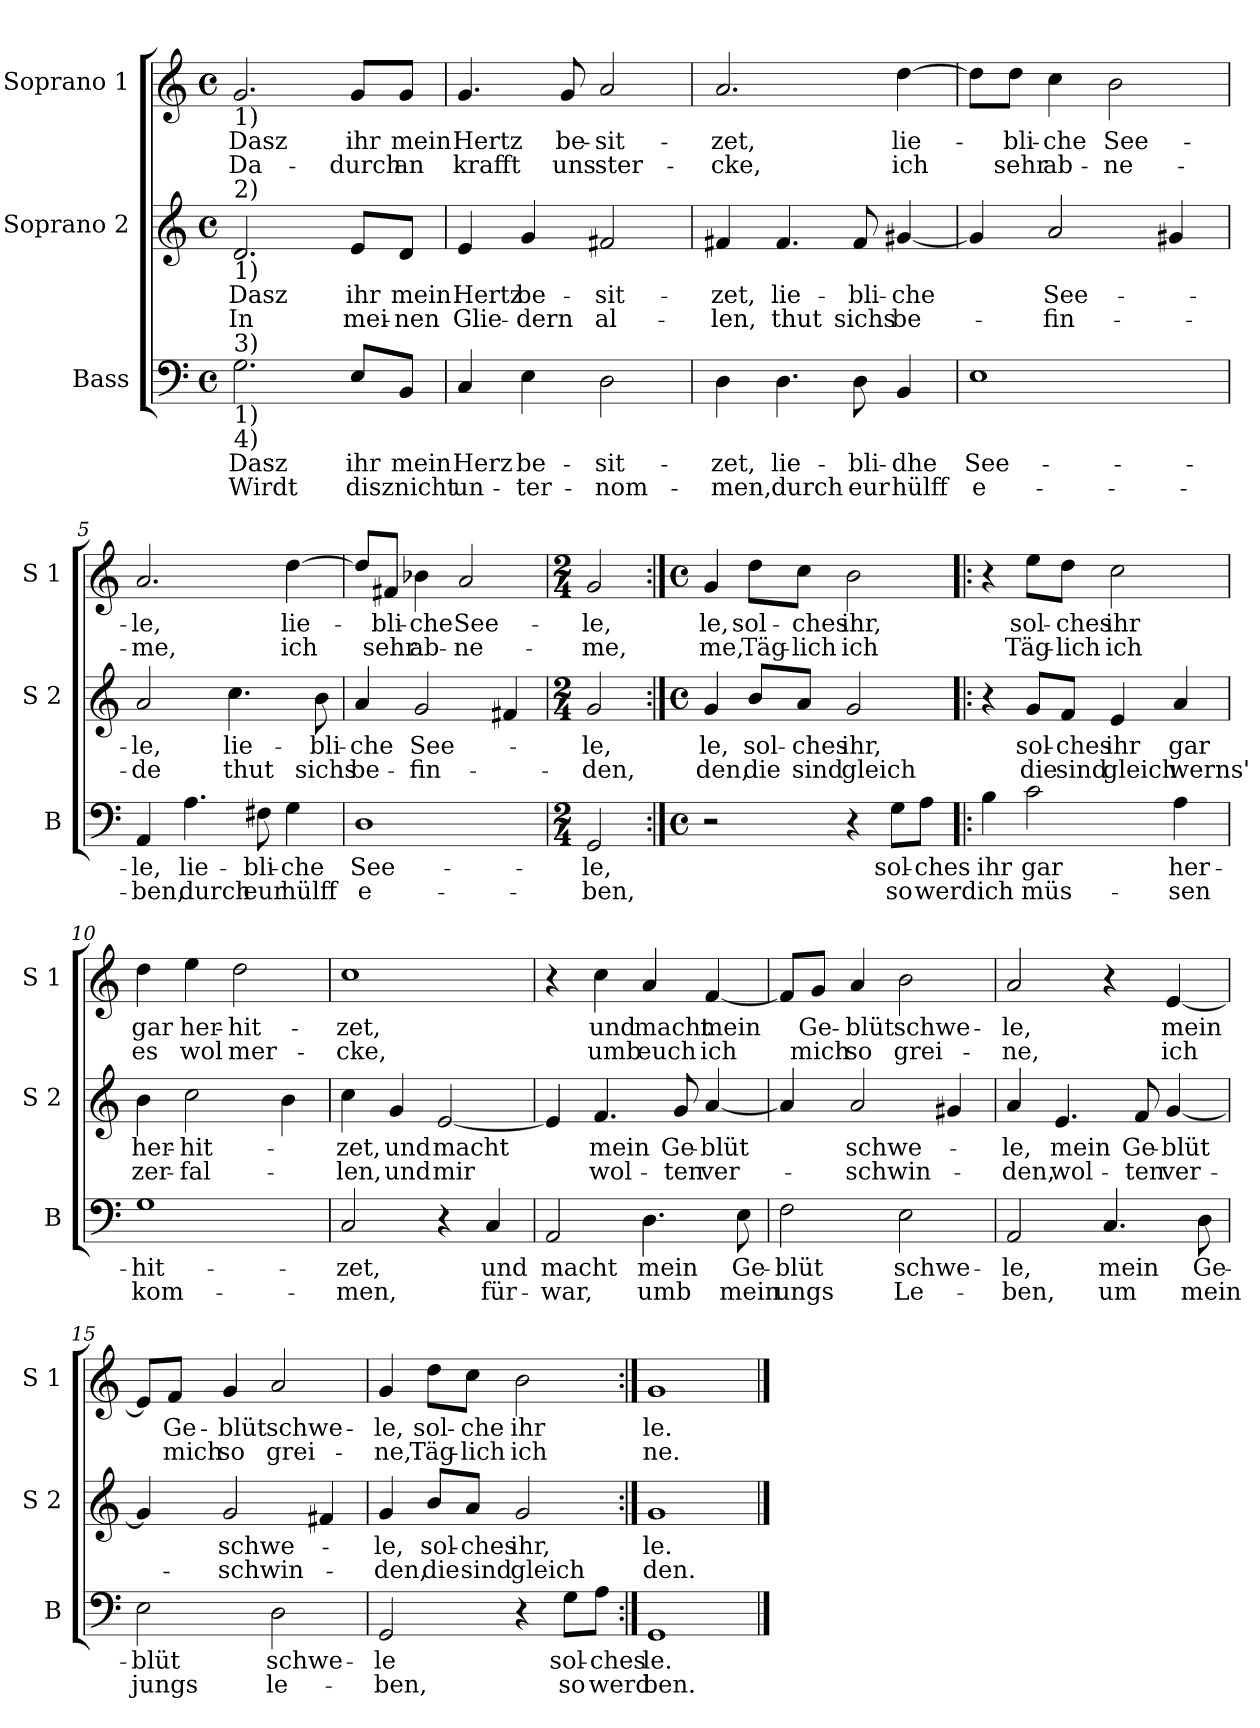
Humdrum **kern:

**kern	**text	**text	**kern	**text	**text	**kern	**text	**text
*part3	*part3	*part3	*part2	*part2	*part2	*part1	*part1	*part1
*staff3	*staff3	*staff3	*staff2	*staff2	*staff2	*staff1	*staff1	*staff1
*I"Bass	*	*	*I"Soprano 2	*	*	*I"Soprano 1	*	*
*I'B	*	*	*I'S 2	*	*	*I'S 1	*	*
*clefF4	*	*	*clefG2	*	*	*clefG2	*	*
*k[]	*	*	*k[]	*	*	*k[]	*	*
*C:	*	*	*C:	*	*	*C:	*	*
*M4/4	*	*	*M4/4	*	*	*M4/4	*	*
*met(c)	*	*	*met(c)	*	*	*met(c)	*	*
=1	=1	=1	=1	=1	=1	=1	=1	=1
!	!	!	!	!	!	!LO:TX:b:t=1)	!	!
!	!	!	!LO:TX:a:t=2)	!	!	!	!	!
!	!	!	!LO:TX:b:t=1)	!	!	!	!	!
!LO:TX:a:t=3)	!	!	!	!	!	!	!	!
!LO:TX:b:t=1)	!	!	!	!	!	!	!	!
!LO:TX:b:t=4)	!	!	!	!	!	!	!	!
!	!LO:LY:b	!LO:LY:b	!	!LO:LY:b	!LO:LY:b	!	!LO:LY:b	!LO:LY:b
2.G\	Dasz	Wirdt	2.d/	Dasz	In	2.g/	Dasz	Da-
!	!LO:LY:b	!LO:LY:b	!	!LO:LY:b	!LO:LY:b	!	!LO:LY:b	!LO:LY:b
8E/L	ihr	disz	8e/L	ihr	mei-	8g/L	ihr	-durch
!	!LO:LY:b	!LO:LY:b	!	!LO:LY:b	!LO:LY:b	!	!LO:LY:b	!LO:LY:b
8BB/J	mein	nicht	8d/J	mein	-nen	8g/J	mein	an
=2	=2	=2	=2	=2	=2	=2	=2	=2
!	!LO:LY:b	!LO:LY:b	!	!LO:LY:b	!LO:LY:b	!	!LO:LY:b	!LO:LY:b
4C/	Herz	un-	4e/	Hertz	Glie-	4.g/	Hertz	krafft
!	!LO:LY:b	!LO:LY:b	!	!LO:LY:b	!LO:LY:b	!	!	!
4E\	be-	-ter-	4g/	be-	-dern	.	.	.
!	!	!	!	!	!	!	!LO:LY:b	!LO:LY:b
.	.	.	.	.	.	8g/	be-	uns
!	!LO:LY:b	!LO:LY:b	!	!LO:LY:b	!LO:LY:b	!	!LO:LY:b	!LO:LY:b
2D\	-sit-	-nom-	2f#X/	-sit-	al-	2a/	-sit-	ster-
=3	=3	=3	=3	=3	=3	=3	=3	=3
!	!LO:LY:b	!LO:LY:b	!	!LO:LY:b	!LO:LY:b	!	!LO:LY:b	!LO:LY:b
4D\	-zet,	-men,	4f#X/	-zet,	-len,	2.a/	-zet,	-cke,
!	!LO:LY:b	!LO:LY:b	!	!LO:LY:b	!LO:LY:b	!	!	!
4.D\	lie-	durch	4.f#/	lie-	thut	.	.	.
!	!LO:LY:b	!LO:LY:b	!	!LO:LY:b	!LO:LY:b	!	!	!
8D\	-bli-	eur	8f#/	-bli-	sichs	.	.	.
!	!LO:LY:b	!LO:LY:b	!	!LO:LY:b	!LO:LY:b	!	!LO:LY:b	!LO:LY:b
4BB/	-dhe	hülff	[4g#X/	-che	be-	[4dd\	lie-	ich
=4	=4	=4	=4	=4	=4	=4	=4	=4
!	!LO:LY:b	!LO:LY:b	!	!	!	!	!	!
1E	See-	e-	4g#/]	.	.	8dd\L]	.	.
!	!	!	!	!	!	!	!LO:LY:b	!LO:LY:b
.	.	.	.	.	.	8dd\J	-bli-	sehr
!	!	!	!	!LO:LY:b	!LO:LY:b	!	!LO:LY:b	!LO:LY:b
.	.	.	2a/	See-	-fin-	4cc\	-che	ab-
!	!	!	!	!	!	!	!LO:LY:b	!LO:LY:b
.	.	.	.	.	.	2b\	See-	-ne-
.	.	.	4g#X/	.	.	.	.	.
!!LO:LB:g=z
=5	=5	=5	=5	=5	=5	=5	=5	=5
!	!LO:LY:b	!LO:LY:b	!	!LO:LY:b	!LO:LY:b	!	!LO:LY:b	!LO:LY:b
4AA/	-le,	-ben,	2a/	-le,	-de	2.a/	-le,	-me,
!	!LO:LY:b	!LO:LY:b	!	!	!	!	!	!
4.A\	lie-	durch	.	.	.	.	.	.
!	!	!	!	!LO:LY:b	!LO:LY:b	!	!	!
.	.	.	4.cc\	lie-	thut	.	.	.
!	!LO:LY:b	!LO:LY:b	!	!	!	!	!	!
8F#X\	-bli-	eur	.	.	.	.	.	.
!	!LO:LY:b	!LO:LY:b	!	!	!	!	!LO:LY:b	!LO:LY:b
4G\	-che	hülff	.	.	.	[4dd\	lie-	ich
!	!	!	!	!LO:LY:b	!LO:LY:b	!	!	!
.	.	.	8b\	-bli-	sichs	.	.	.
=6	=6	=6	=6	=6	=6	=6	=6	=6
!	!LO:LY:b	!LO:LY:b	!	!LO:LY:b	!LO:LY:b	!	!	!
1D	See-	e-	4a/	-che	be-	8dd/L]	.	.
!	!	!	!	!	!	!	!LO:LY:b	!LO:LY:b
.	.	.	.	.	.	8f#X/J	-bli-	sehr
!	!	!	!	!LO:LY:b	!LO:LY:b	!	!LO:LY:b	!LO:LY:b
.	.	.	2g/	See-	-fin-	4b-X\	-che	ab-
!	!	!	!	!	!	!	!LO:LY:b	!LO:LY:b
.	.	.	.	.	.	2a/	See-	-ne-
.	.	.	4f#X/	.	.	.	.	.
=7	=7	=7	=7	=7	=7	=7	=7	=7
*M2/4	*	*	*M2/4	*	*	*M2/4	*	*
!	!LO:LY:b	!LO:LY:b	!	!LO:LY:b	!LO:LY:b	!	!LO:LY:b	!LO:LY:b
2GG/	-le,	-ben,	2g/	-le,	-den,	2g/	-le,	-me,
=8:|!	=8:|!	=8:|!	=8:|!	=8:|!	=8:|!	=8:|!	=8:|!	=8:|!
*M4/4	*	*	*M4/4	*	*	*M4/4	*	*
*met(c)	*	*	*met(c)	*	*	*met(c)	*	*
!	!	!	!	!LO:LY:b	!LO:LY:b	!	!LO:LY:b	!LO:LY:b
2r	.	.	4g/	le,	den,	4g/	le,	me,
!	!	!	!	!LO:LY:b	!LO:LY:b	!	!LO:LY:b	!LO:LY:b
.	.	.	8b/L	sol-	die	8dd\L	sol-	Täg-
!	!	!	!	!LO:LY:b	!LO:LY:b	!	!LO:LY:b	!LO:LY:b
.	.	.	8a/J	-ches	sind	8cc\J	-ches	-lich
!	!	!	!	!LO:LY:b	!LO:LY:b	!	!LO:LY:b	!LO:LY:b
4r	.	.	2g/	ihr,	gleich	2b\	ihr,	ich
!	!LO:LY:b	!LO:LY:b	!	!	!	!	!	!
8G\L	sol-	so	.	.	.	.	.	.
!	!LO:LY:b	!LO:LY:b	!	!	!	!	!	!
8A\J	-ches	werd	.	.	.	.	.	.
!!LO:PB:g=z
=9!|:	=9!|:	=9!|:	=9!|:	=9!|:	=9!|:	=9!|:	=9!|:	=9!|:
!	!LO:LY:b	!LO:LY:b	!	!	!	!	!	!
4B\	ihr	ich	4r	.	.	4r	.	.
!	!LO:LY:b	!LO:LY:b	!	!LO:LY:b	!LO:LY:b	!	!LO:LY:b	!LO:LY:b
2c\	gar	müs-	8g/L	sol-	die	8ee\L	sol-	Täg-
!	!	!	!	!LO:LY:b	!LO:LY:b	!	!LO:LY:b	!LO:LY:b
.	.	.	8f/J	-ches	sind	8dd\J	-ches	-lich
!	!	!	!	!LO:LY:b	!LO:LY:b	!	!LO:LY:b	!LO:LY:b
.	.	.	4e/	ihr	gleich	2cc\	ihr	ich
!	!LO:LY:b	!LO:LY:b	!	!LO:LY:b	!LO:LY:b	!	!	!
4A\	her-	-sen	4a/	gar	werns'	.	.	.
=10	=10	=10	=10	=10	=10	=10	=10	=10
!	!LO:LY:b	!LO:LY:b	!	!LO:LY:b	!LO:LY:b	!	!LO:LY:b	!LO:LY:b
1G	-hit-	kom-	4b\	her-	zer-	4dd\	gar	es
!	!	!	!	!LO:LY:b	!LO:LY:b	!	!LO:LY:b	!LO:LY:b
.	.	.	2cc\	-hit-	-fal-	4ee\	her-	wol
!	!	!	!	!	!	!	!LO:LY:b	!LO:LY:b
.	.	.	.	.	.	2dd\	-hit-	mer-
.	.	.	4b\	.	.	.	.	.
=11	=11	=11	=11	=11	=11	=11	=11	=11
!	!LO:LY:b	!LO:LY:b	!	!LO:LY:b	!LO:LY:b	!	!LO:LY:b	!LO:LY:b
2C/	-zet,	-men,	4cc\	-zet,	-len,	1cc	-zet,	-cke,
!	!	!	!	!LO:LY:b	!LO:LY:b	!	!	!
.	.	.	4g/	und	und	.	.	.
!	!	!	!	!LO:LY:b	!LO:LY:b	!	!	!
4r	.	.	[2e/	macht	mir	.	.	.
!	!LO:LY:b	!LO:LY:b	!	!	!	!	!	!
4C/	und	für-	.	.	.	.	.	.
=12	=12	=12	=12	=12	=12	=12	=12	=12
!	!LO:LY:b	!LO:LY:b	!	!	!	!	!	!
2AA/	macht	-war,	4e/]	.	.	4r	.	.
!	!	!	!	!LO:LY:b	!LO:LY:b	!	!LO:LY:b	!LO:LY:b
.	.	.	4.f/	mein	wol-	4cc\	und	umb
!	!LO:LY:b	!LO:LY:b	!	!	!	!	!LO:LY:b	!LO:LY:b
4.D\	mein	umb	.	.	.	4a/	macht	euch
!	!	!	!	!LO:LY:b	!LO:LY:b	!	!	!
.	.	.	8g/	Ge-	-ten	.	.	.
!	!	!	!	!LO:LY:b	!LO:LY:b	!	!LO:LY:b	!LO:LY:b
.	.	.	[4a/	-blüt	ver-	[4f/	mein	ich
!	!LO:LY:b	!LO:LY:b	!	!	!	!	!	!
8E\	Ge-	mein	.	.	.	.	.	.
!!LO:LB:g=z
=13	=13	=13	=13	=13	=13	=13	=13	=13
!	!LO:LY:b	!LO:LY:b	!	!	!	!	!	!
2F\	-blüt	ungs	4a/]	.	.	8f/L]	.	.
!	!	!	!	!	!	!	!LO:LY:b	!LO:LY:b
.	.	.	.	.	.	8g/J	Ge-	mich
!	!	!	!	!LO:LY:b	!LO:LY:b	!	!LO:LY:b	!LO:LY:b
.	.	.	2a/	schwe-	-schwin-	4a/	-blüt	so
!	!LO:LY:b	!LO:LY:b	!	!	!	!	!LO:LY:b	!LO:LY:b
2E\	schwe-	Le-	.	.	.	2b\	schwe-	grei-
.	.	.	4g#X/	.	.	.	.	.
=14	=14	=14	=14	=14	=14	=14	=14	=14
!	!LO:LY:b	!LO:LY:b	!	!LO:LY:b	!LO:LY:b	!	!LO:LY:b	!LO:LY:b
2AA/	-le,	-ben,	4a/	-le,	-den,	2a/	-le,	-ne,
!	!	!	!	!LO:LY:b	!LO:LY:b	!	!	!
.	.	.	4.e/	mein	wol-	.	.	.
!	!LO:LY:b	!LO:LY:b	!	!	!	!	!	!
4.C/	mein	um	.	.	.	4r	.	.
!	!	!	!	!LO:LY:b	!LO:LY:b	!	!	!
.	.	.	8f/	Ge-	-ten	.	.	.
!	!	!	!	!LO:LY:b	!LO:LY:b	!	!LO:LY:b	!LO:LY:b
.	.	.	[4g/	-blüt	ver-	[4e/	mein	ich
!	!LO:LY:b	!LO:LY:b	!	!	!	!	!	!
8D\	Ge-	mein	.	.	.	.	.	.
=15	=15	=15	=15	=15	=15	=15	=15	=15
!	!LO:LY:b	!LO:LY:b	!	!	!	!	!	!
2E\	-blüt	jungs	4g/]	.	.	8e/L]	.	.
!	!	!	!	!	!	!	!LO:LY:b	!LO:LY:b
.	.	.	.	.	.	8f/J	Ge-	mich
!	!	!	!	!LO:LY:b	!LO:LY:b	!	!LO:LY:b	!LO:LY:b
.	.	.	2g/	schwe-	-schwin-	4g/	-blüt	so
!	!LO:LY:b	!LO:LY:b	!	!	!	!	!LO:LY:b	!LO:LY:b
2D\	schwe-	le-	.	.	.	2a/	schwe-	grei-
.	.	.	4f#X/	.	.	.	.	.
=16	=16	=16	=16	=16	=16	=16	=16	=16
!	!LO:LY:b	!LO:LY:b	!	!LO:LY:b	!LO:LY:b	!	!LO:LY:b	!LO:LY:b
2GG/	-le	-ben,	4g/	-le,	-den,	4g/	-le,	-ne,
!	!	!	!	!LO:LY:b	!LO:LY:b	!	!LO:LY:b	!LO:LY:b
.	.	.	8b/L	sol-	die	8dd\L	sol-	Täg-
!	!	!	!	!LO:LY:b	!LO:LY:b	!	!LO:LY:b	!LO:LY:b
.	.	.	8a/J	-ches	sind	8cc\J	-che	-lich
!	!	!	!	!LO:LY:b	!LO:LY:b	!	!LO:LY:b	!LO:LY:b
4r	.	.	2g/	ihr,	gleich	2b\	ihr	ich
!	!LO:LY:b	!LO:LY:b	!	!	!	!	!	!
8G\L	sol-	so	.	.	.	.	.	.
!	!LO:LY:b	!LO:LY:b	!	!	!	!	!	!
8A\J	-ches	werd	.	.	.	.	.	.
=17:|!	=17:|!	=17:|!	=17:|!	=17:|!	=17:|!	=17:|!	=17:|!	=17:|!
!	!LO:LY:b	!LO:LY:b	!	!LO:LY:b	!LO:LY:b	!	!LO:LY:b	!LO:LY:b
1GG	le.	ben.	1g	le.	den.	1g	le.	ne.
==	==	==	==	==	==	==	==	==
*-	*-	*-	*-	*-	*-	*-	*-	*-
